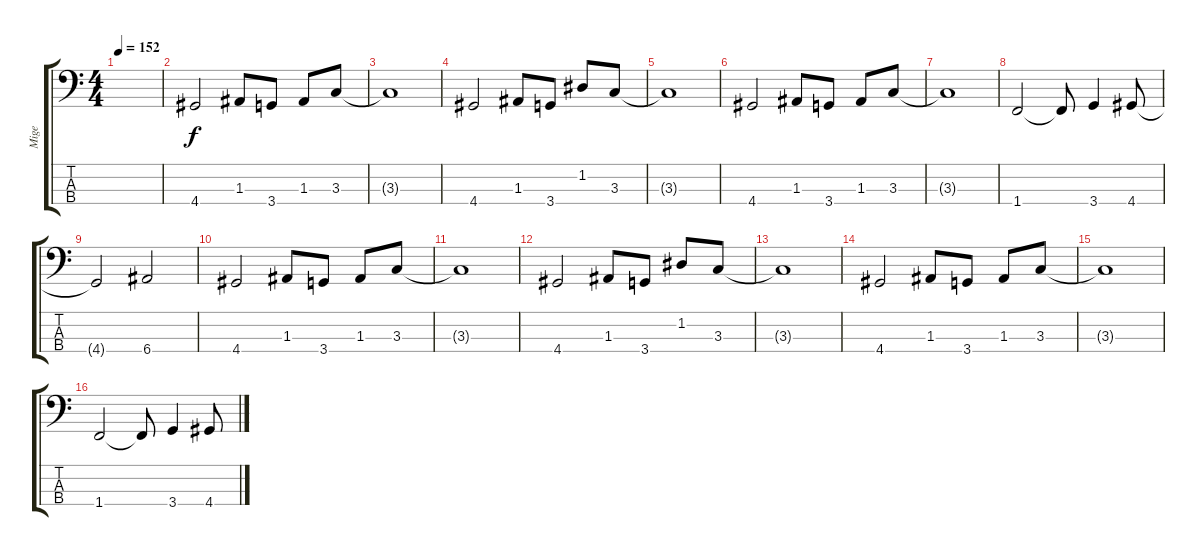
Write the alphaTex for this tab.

\track ("Mige" "Mige") {instrument electricbassfinger}
\staff {score tabs}
\tuning (G2 D2 A1 E1) {hide}
\ts (4 4)
\tempo 152
\clef f4
\ks c
|
4.4.2{dy f} 1.3.8 3.4.8 1.3.8 3.3.8 |
3.3{t}.1 |
4.4.2 1.3.8 3.4.8 1.2.8 3.3.8 |
3.3{t}.1 |
4.4.2 1.3.8 3.4.8 1.3.8 3.3.8 |
3.3{t}.1 |
1.4.2 1.4{t}.8 3.4.4 4.4.8 |
4.4{t}.2 6.4.2 |
4.4.2 1.3.8 3.4.8 1.3.8 3.3.8 |
3.3{t}.1 |
4.4.2 1.3.8 3.4.8 1.2.8 3.3.8 |
3.3{t}.1 |
4.4.2 1.3.8 3.4.8 1.3.8 3.3.8 |
3.3{t}.1 |
1.4.2 1.4{t}.8 3.4.4 4.4.8
